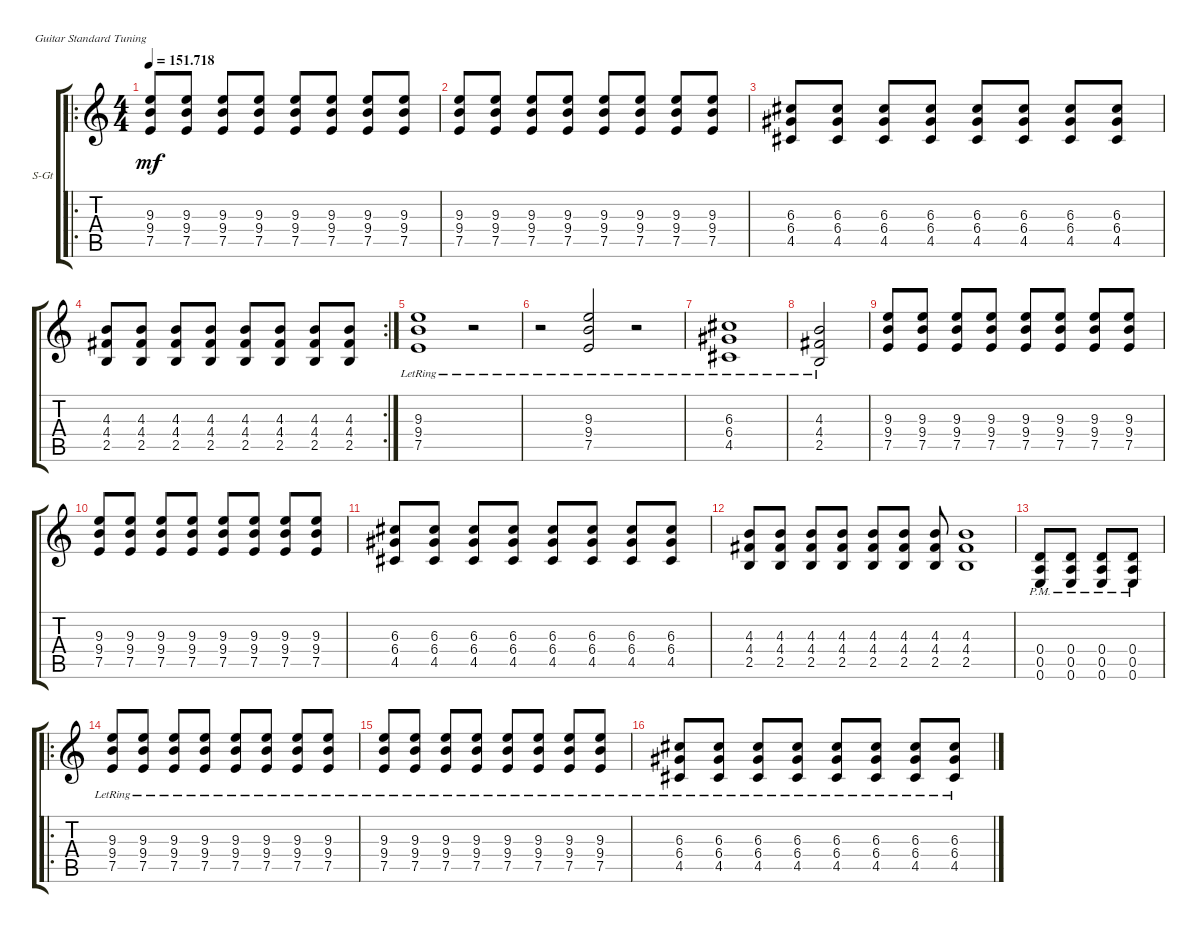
\defaultSystemsLayout 4
\bracketExtendMode groupsimilarinstruments
\firstSystemTrackNameOrientation horizontal
\otherSystemsTrackNameOrientation horizontal
\track ("Steel Guitar" "S-Gt") {instrument acousticguitarsteel}
\staff {score tabs}
\tuning (E4 B3 G3 D3 A2 E2)
\ro
\ts (4 4)
\tempo
151.718
\accidentals auto
\clef g2
\ottava regular
\simile none
\ks c
(7.5 9.4 9.3).8{dy mf} (7.5 9.4 9.3).8 (7.5 9.4 9.3).8 (7.5 9.4 9.3).8 (7.5 9.4 9.3).8 (7.5 9.4 9.3).8 (7.5 9.4 9.3).8 (7.5 9.4 9.3).8 |
(7.5 9.4 9.3).8 (7.5 9.4 9.3).8 (7.5 9.4 9.3).8 (7.5 9.4 9.3).8 (7.5 9.4 9.3).8 (7.5 9.4 9.3).8 (7.5 9.4 9.3).8 (7.5 9.4 9.3).8 |
(4.5 6.4 6.3).8 (4.5 6.4 6.3).8 (4.5 6.4 6.3).8 (4.5 6.4 6.3).8 (4.5 6.4 6.3).8 (4.5 6.4 6.3).8 (4.5 6.4 6.3).8 (4.5 6.4 6.3).8 |
\rc 2
(2.5 4.4 4.3).8 (2.5 4.4 4.3).8 (2.5 4.4 4.3).8 (2.5 4.4 4.3).8 (2.5 4.4 4.3).8 (2.5 4.4 4.3).8 (2.5 4.4 4.3).8 (2.5 4.4 4.3).8 |
(7.5{lr} 9.4{lr} 9.3{lr}).1 r.2 |
r.2 (7.5{lr} 9.4{lr} 9.3{lr}).2 r.2 |
(4.5{lr} 6.4{lr} 6.3{lr}).1 |
(2.5{lr} 4.4{lr} 4.3{lr}).2 |
(7.5 9.4 9.3).8 (7.5 9.4 9.3).8 (7.5 9.4 9.3).8 (7.5 9.4 9.3).8 (7.5 9.4 9.3).8 (7.5 9.4 9.3).8 (7.5 9.4 9.3).8 (7.5 9.4 9.3).8 |
(7.5 9.4 9.3).8 (7.5 9.4 9.3).8 (7.5 9.4 9.3).8 (7.5 9.4 9.3).8 (7.5 9.4 9.3).8 (7.5 9.4 9.3).8 (7.5 9.4 9.3).8 (7.5 9.4 9.3).8 |
(4.5 6.4 6.3).8 (4.5 6.4 6.3).8 (4.5 6.4 6.3).8 (4.5 6.4 6.3).8 (4.5 6.4 6.3).8 (4.5 6.4 6.3).8 (4.5 6.4 6.3).8 (4.5 6.4 6.3).8 |
(2.5 4.4 4.3).8 (2.5 4.4 4.3).8 (2.5 4.4 4.3).8 (2.5 4.4 4.3).8 (2.5 4.4 4.3).8 (2.5 4.4 4.3).8 (2.5 4.4 4.3).8 (2.5 4.4 4.3).1 |
(0.4{pm} 0.5{pm} 0.6{pm}).8 (0.4{pm} 0.5{pm} 0.6{pm}).8 (0.6{pm} 0.5{pm} 0.4{pm}).8 (0.4{pm} 0.5{pm} 0.6{pm}).8 |
\ro
(7.5{lr} 9.4{lr} 9.3{lr}).8 (7.5{lr} 9.4{lr} 9.3{lr}).8 (7.5{lr} 9.4{lr} 9.3{lr}).8 (7.5{lr} 9.4{lr} 9.3{lr}).8 (7.5{lr} 9.4{lr} 9.3{lr}).8 (7.5{lr} 9.4{lr} 9.3{lr}).8 (7.5{lr} 9.4{lr} 9.3{lr}).8 (7.5{lr} 9.4{lr} 9.3{lr}).8 |
(7.5{lr} 9.4{lr} 9.3{lr}).8 (7.5{lr} 9.4{lr} 9.3{lr}).8 (7.5{lr} 9.4{lr} 9.3{lr}).8 (7.5{lr} 9.4{lr} 9.3{lr}).8 (7.5{lr} 9.4{lr} 9.3{lr}).8 (7.5{lr} 9.4{lr} 9.3{lr}).8 (7.5{lr} 9.4{lr} 9.3{lr}).8 (7.5{lr} 9.4{lr} 9.3{lr}).8 |
(4.5{lr} 6.4{lr} 6.3{lr}).8 (4.5{lr} 6.4{lr} 6.3{lr}).8 (4.5{lr} 6.4{lr} 6.3{lr}).8 (4.5{lr} 6.4{lr} 6.3{lr}).8 (4.5{lr} 6.4{lr} 6.3{lr}).8 (4.5{lr} 6.4{lr} 6.3{lr}).8 (4.5{lr} 6.4{lr} 6.3{lr}).8 (4.5{lr} 6.4{lr} 6.3{lr}).8
